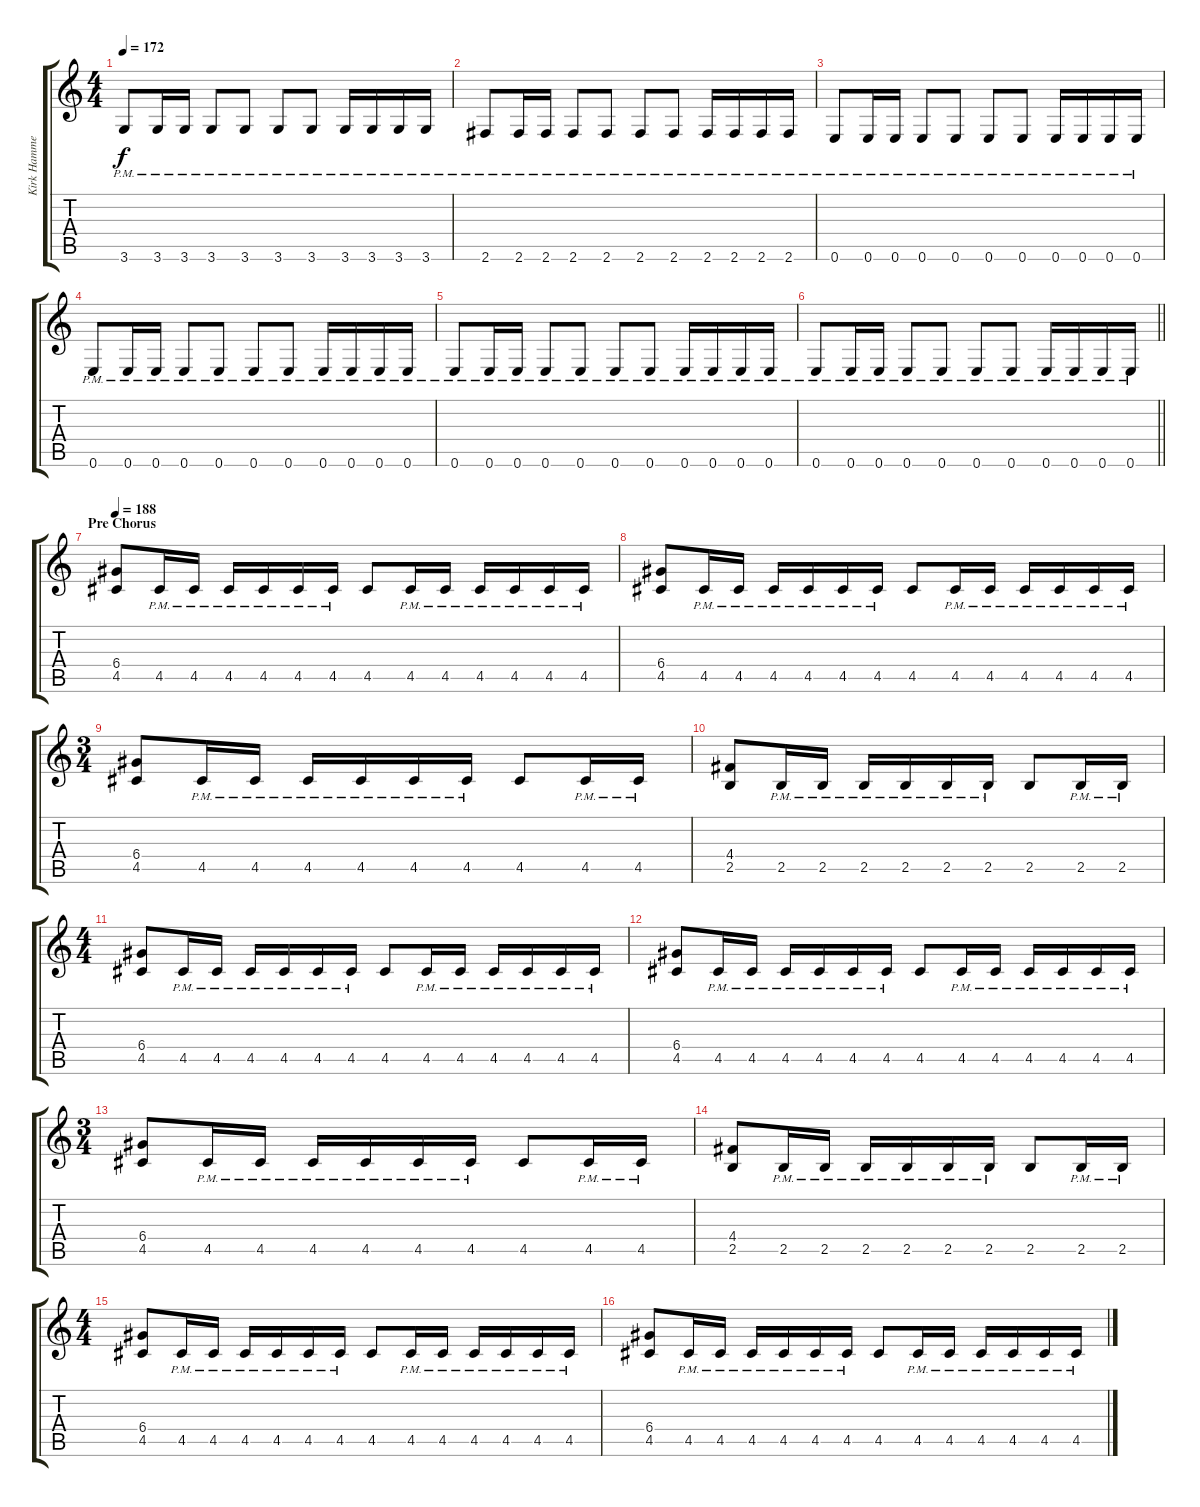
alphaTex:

\track ("Kirk Hammett Rhythm" "Kirk Hamme") {instrument distortionguitar}
\staff {score tabs}
\tuning (E4 B3 G3 D3 A2 E2) {hide}
\ts (4 4)
\tempo 172
\clef g2
\ks c
3.6{pm}.8{dy f} 3.6{pm}.16 3.6{pm}.16 3.6{pm}.8 3.6{pm}.8 3.6{pm}.8 3.6{pm}.8 3.6{pm}.16 3.6{pm}.16 3.6{pm}.16 3.6{pm}.16 |
2.6{pm}.8 2.6{pm}.16 2.6{pm}.16 2.6{pm}.8 2.6{pm}.8 2.6{pm}.8 2.6{pm}.8 2.6{pm}.16 2.6{pm}.16 2.6{pm}.16 2.6{pm}.16 |
0.6{pm}.8 0.6{pm}.16 0.6{pm}.16 0.6{pm}.8 0.6{pm}.8 0.6{pm}.8 0.6{pm}.8 0.6{pm}.16 0.6{pm}.16 0.6{pm}.16 0.6{pm}.16 |
0.6{pm}.8 0.6{pm}.16 0.6{pm}.16 0.6{pm}.8 0.6{pm}.8 0.6{pm}.8 0.6{pm}.8 0.6{pm}.16 0.6{pm}.16 0.6{pm}.16 0.6{pm}.16 |
0.6{pm}.8 0.6{pm}.16 0.6{pm}.16 0.6{pm}.8 0.6{pm}.8 0.6{pm}.8 0.6{pm}.8 0.6{pm}.16 0.6{pm}.16 0.6{pm}.16 0.6{pm}.16 |
\barLineRight lightlight
0.6{pm}.8 0.6{pm}.16 0.6{pm}.16 0.6{pm}.8 0.6{pm}.8 0.6{pm}.8 0.6{pm}.8 0.6{pm}.16 0.6{pm}.16 0.6{pm}.16 0.6{pm}.16 |
\section ("" "Pre Chorus")
\tempo 188
(6.4 4.5).8 4.5{pm}.16 4.5{pm}.16 4.5{pm}.16 4.5{pm}.16 4.5{pm}.16 4.5{pm}.16 4.5.8 4.5{pm}.16 4.5{pm}.16 4.5{pm}.16 4.5{pm}.16 4.5{pm}.16 4.5{pm}.16 |
(6.4 4.5).8 4.5{pm}.16 4.5{pm}.16 4.5{pm}.16 4.5{pm}.16 4.5{pm}.16 4.5{pm}.16 4.5.8 4.5{pm}.16 4.5{pm}.16 4.5{pm}.16 4.5{pm}.16 4.5{pm}.16 4.5{pm}.16 |
\ts (3 4)
(6.4 4.5).8 4.5{pm}.16 4.5{pm}.16 4.5{pm}.16 4.5{pm}.16 4.5{pm}.16 4.5{pm}.16 4.5.8 4.5{pm}.16 4.5{pm}.16 |
(4.4 2.5).8 2.5{pm}.16 2.5{pm}.16 2.5{pm}.16 2.5{pm}.16 2.5{pm}.16 2.5{pm}.16 2.5.8 2.5{pm}.16 2.5{pm}.16 |
\ts (4 4)
(6.4 4.5).8 4.5{pm}.16 4.5{pm}.16 4.5{pm}.16 4.5{pm}.16 4.5{pm}.16 4.5{pm}.16 4.5.8 4.5{pm}.16 4.5{pm}.16 4.5{pm}.16 4.5{pm}.16 4.5{pm}.16 4.5{pm}.16 |
(6.4 4.5).8 4.5{pm}.16 4.5{pm}.16 4.5{pm}.16 4.5{pm}.16 4.5{pm}.16 4.5{pm}.16 4.5.8 4.5{pm}.16 4.5{pm}.16 4.5{pm}.16 4.5{pm}.16 4.5{pm}.16 4.5{pm}.16 |
\ts (3 4)
(6.4 4.5).8 4.5{pm}.16 4.5{pm}.16 4.5{pm}.16 4.5{pm}.16 4.5{pm}.16 4.5{pm}.16 4.5.8 4.5{pm}.16 4.5{pm}.16 |
(4.4 2.5).8 2.5{pm}.16 2.5{pm}.16 2.5{pm}.16 2.5{pm}.16 2.5{pm}.16 2.5{pm}.16 2.5.8 2.5{pm}.16 2.5{pm}.16 |
\ts (4 4)
(6.4 4.5).8 4.5{pm}.16 4.5{pm}.16 4.5{pm}.16 4.5{pm}.16 4.5{pm}.16 4.5{pm}.16 4.5.8 4.5{pm}.16 4.5{pm}.16 4.5{pm}.16 4.5{pm}.16 4.5{pm}.16 4.5{pm}.16 |
(6.4 4.5).8 4.5{pm}.16 4.5{pm}.16 4.5{pm}.16 4.5{pm}.16 4.5{pm}.16 4.5{pm}.16 4.5.8 4.5{pm}.16 4.5{pm}.16 4.5{pm}.16 4.5{pm}.16 4.5{pm}.16 4.5{pm}.16
